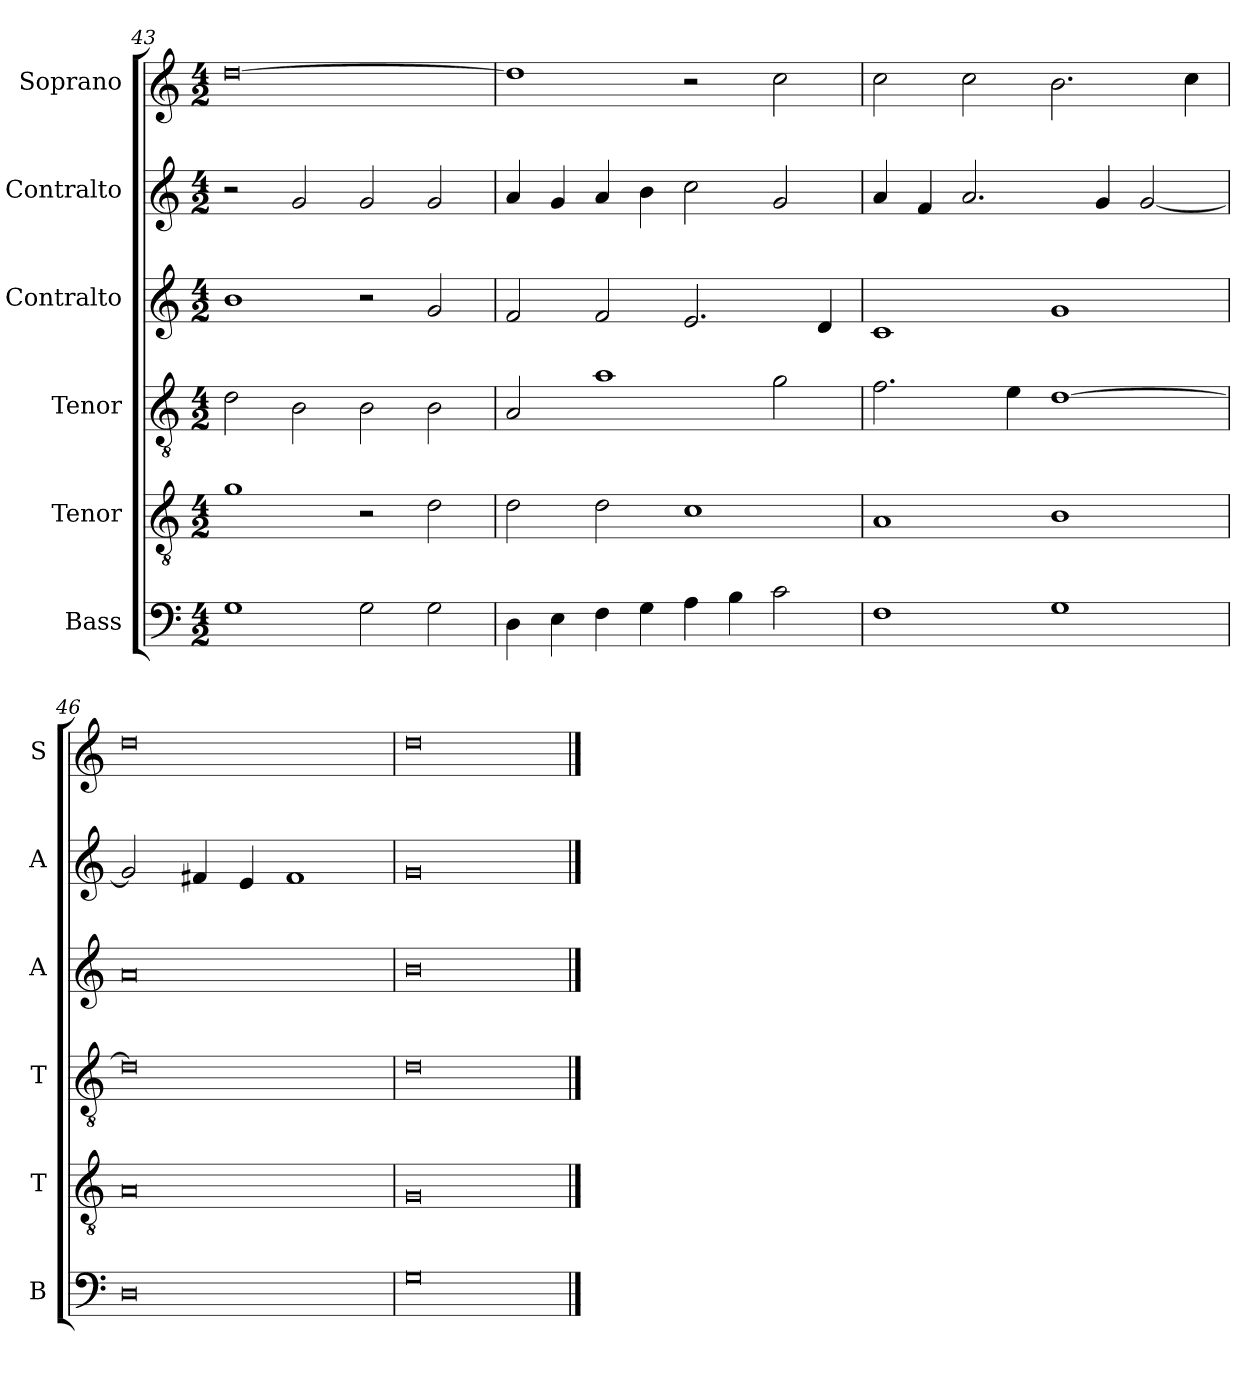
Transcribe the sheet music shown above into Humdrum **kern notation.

**kern	**kern	**kern	**kern	**kern	**kern
*part6	*part5	*part4	*part3	*part2	*part1
*staff6	*staff5	*staff4	*staff3	*staff2	*staff1
*I"Bass	*I"Tenor	*I"Tenor	*I"Contralto	*I"Contralto	*I"Soprano
*I'B	*I'T	*I'T	*I'A	*I'A	*I'S
*clefF4	*clefGv2	*clefGv2	*clefG2	*clefG2	*clefG2
*k[]	*k[]	*k[]	*k[]	*k[]	*k[]
*G:mix	*G:mix	*G:mix	*G:mix	*G:mix	*G:mix
*M4/2	*M4/2	*M4/2	*M4/2	*M4/2	*M4/2
=43	=43	=43	=43	=43	=43
1G	1g	2d	1b	2r	[0dd
.	.	2B	.	2g	.
2G	2r	2B	2r	2g	.
2G	2d	2B	2g	2g	.
=44	=44	=44	=44	=44	=44
4D	2d	2A	2f	4a	1dd]
4E	.	.	.	4g	.
4F	2d	1a	2f	4a	.
4G	.	.	.	4b	.
4A	1c	.	2.e	2cc	2r
4B	.	.	.	.	.
2c	.	2g	.	2g	2cc
.	.	.	4d	.	.
=45	=45	=45	=45	=45	=45
1F	1A	2.f	1c	4a	2cc
.	.	.	.	4f	.
.	.	.	.	2.a	2cc
.	.	4e	.	.	.
1G	1B	[1d	1g	.	2.b
.	.	.	.	4g	.
.	.	.	.	[2g	.
.	.	.	.	.	4cc
=46	=46	=46	=46	=46	=46
0D	0A	0d]	0a	2g]	0dd
.	.	.	.	4f#X	.
.	.	.	.	4e	.
.	.	.	.	1f#	.
=47	=47	=47	=47	=47	=47
0G	0G	0d	0b	0g	0dd
==	==	==	==	==	==
*-	*-	*-	*-	*-	*-
